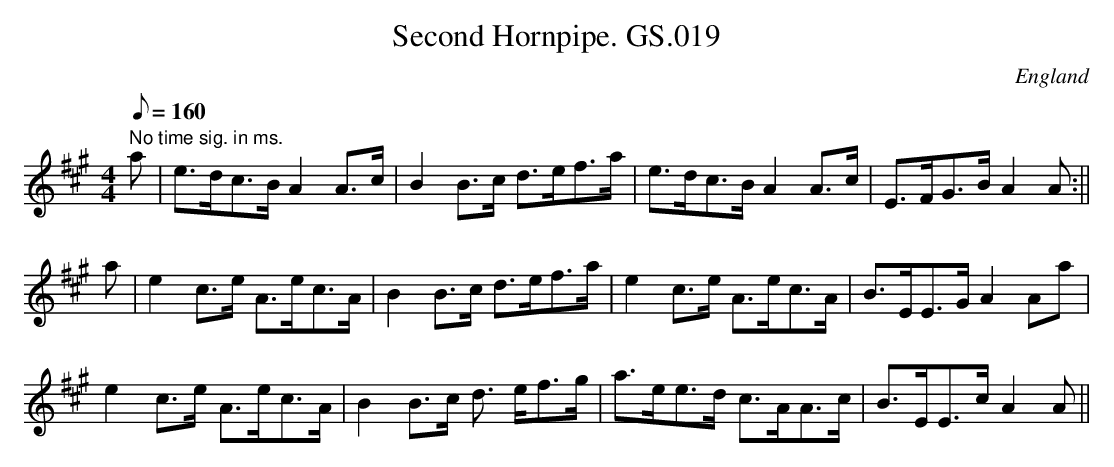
X:1
T:Second Hornpipe. GS.019
M:4/4
L:1/8
Q:160
O:England
K:A major
" No time sig. in ms."a | e>dc>B A2 A>c | B2 B>c d>ef>a | e>dc>B A2 A>c
| E>FG>B A2
A :||! a |
 e2 c>e A>ec>A |
B2 B>c d>ef>a | e2 c>e A>ec>A | B>EE>G A2 Aa |! e2 c>e  A>ec>A | B2 B>c
d
>ef>g |
a>ee>d c>AA>c | B>EE>c A2 A ||
